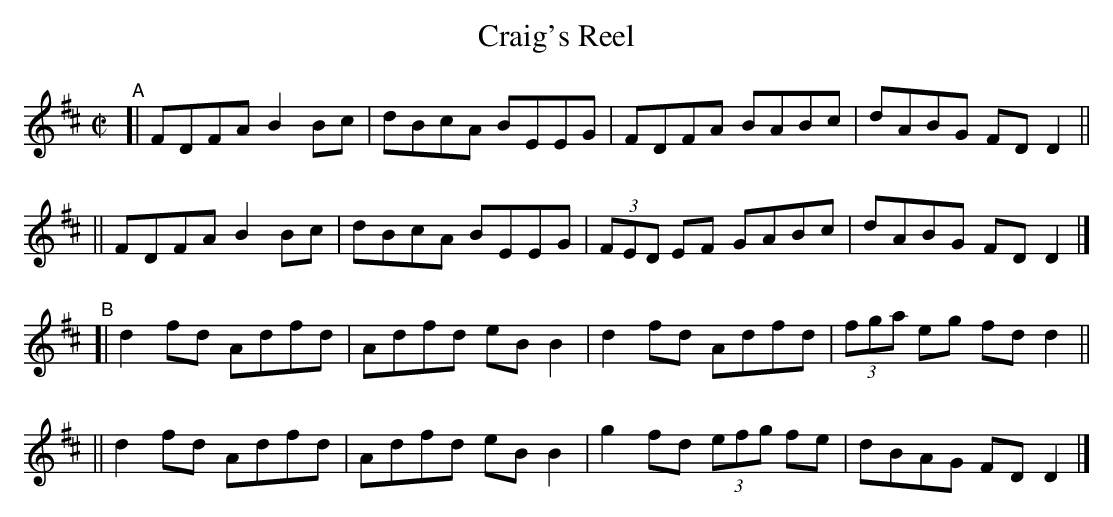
X:1
T: Craig's Reel
M: C|
L: 1/8
K: D
"^A"\
[| FDFA B2Bc | dBcA BEEG | FDFA BABc | dABG FDD2 ||
|| FDFA B2Bc | dBcA BEEG | (3FED EF GABc | dABG FDD2 |]
"^B"\
[| d2fd Adfd | Adfd eBB2 | d2fd Adfd | (3fga eg fdd2 ||
|| d2fd Adfd | Adfd eBB2 | g2fd (3efg fe | dBAG FDD2 |]
